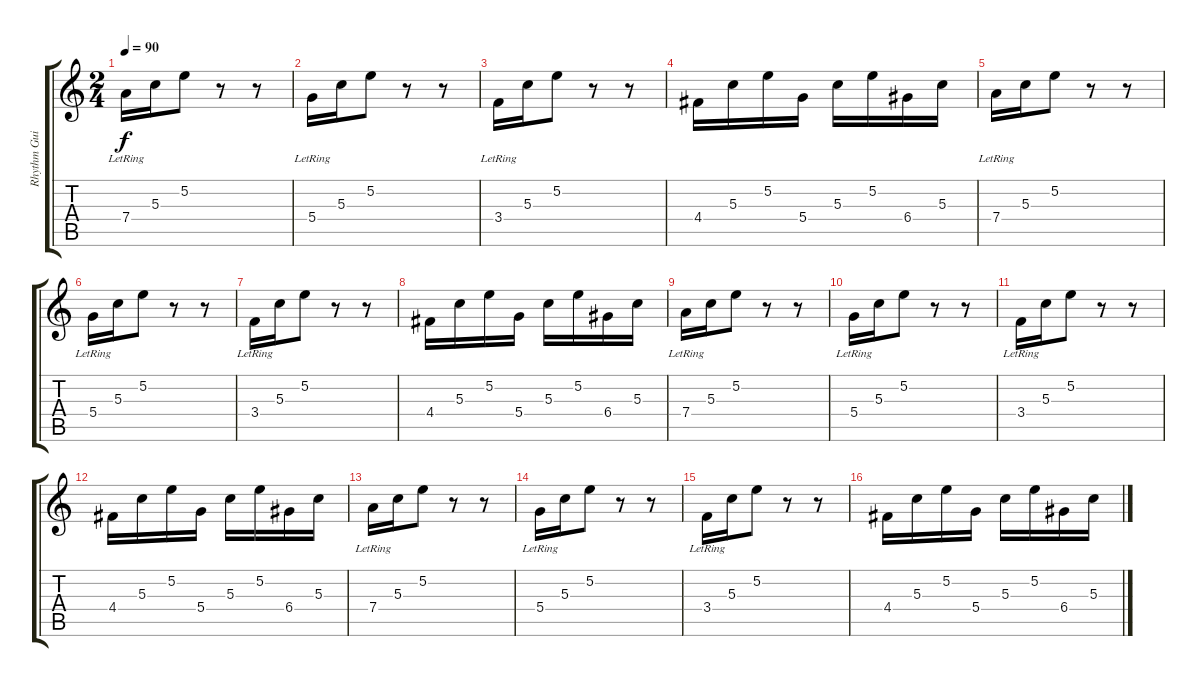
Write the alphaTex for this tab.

\track ("Rhythm Guitar" "Rhythm Gui") {instrument acousticguitarsteel}
\staff {score tabs}
\tuning (E4 B3 G3 D3 A2 E2) {hide}
\ts (2 4)
\tempo 90
\clef g2
\ks c
7.4{lr}.16{dy f} 5.3.16 5.2.8 r.8 r.8 |
5.4{lr}.16 5.3.16 5.2.8 r.8 r.8 |
3.4{lr}.16 5.3.16 5.2.8 r.8 r.8 |
4.4.16 5.3.16 5.2.16 5.4.16 5.3.16 5.2.16 6.4.16 5.3.16 |
7.4{lr}.16 5.3.16 5.2.8 r.8 r.8 |
5.4{lr}.16 5.3.16 5.2.8 r.8 r.8 |
3.4{lr}.16 5.3.16 5.2.8 r.8 r.8 |
4.4.16 5.3.16 5.2.16 5.4.16 5.3.16 5.2.16 6.4.16 5.3.16 |
7.4{lr}.16 5.3.16 5.2.8 r.8 r.8 |
5.4{lr}.16 5.3.16 5.2.8 r.8 r.8 |
3.4{lr}.16 5.3.16 5.2.8 r.8 r.8 |
4.4.16 5.3.16 5.2.16 5.4.16 5.3.16 5.2.16 6.4.16 5.3.16 |
7.4{lr}.16 5.3.16 5.2.8 r.8 r.8 |
5.4{lr}.16 5.3.16 5.2.8 r.8 r.8 |
3.4{lr}.16 5.3.16 5.2.8 r.8 r.8 |
4.4.16 5.3.16 5.2.16 5.4.16 5.3.16 5.2.16 6.4.16 5.3.16
